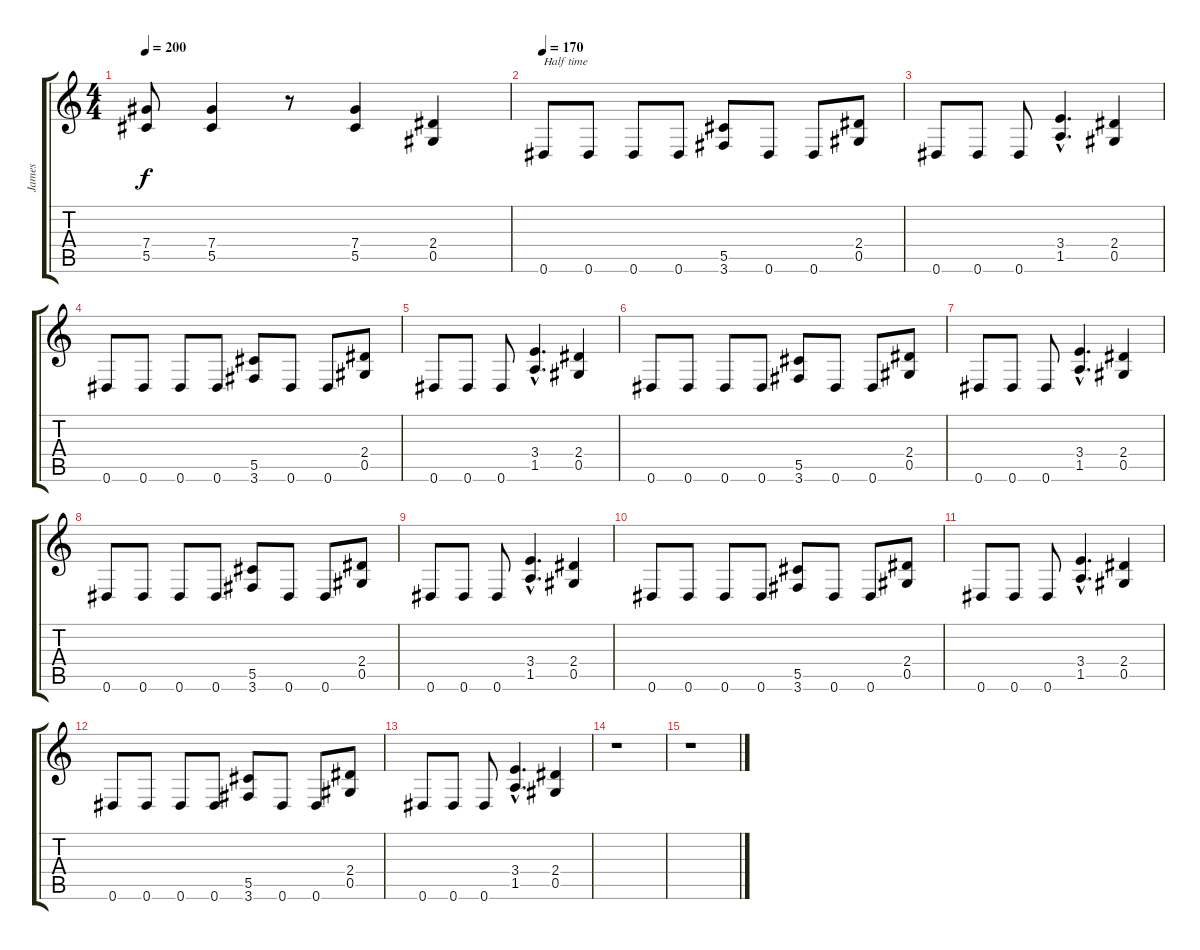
\track ("James" "James") {instrument distortionguitar}
\staff {score tabs}
\tuning (Eb4 Bb3 Gb3 Db3 Ab2 Eb2) {hide}
\ts (4 4)
\tempo 200
\clef g2
\ks c
(7.4 5.5).8{dy f} (7.4 5.5).4 r.8 (7.4 5.5).4 (2.4 0.5).4 |
\tempo 170
0.6.8{txt "Half time"} 0.6.8 0.6.8 0.6.8 (5.5 3.6).8 0.6.8 0.6.8 (2.4 0.5).8 |
0.6.8 0.6.8 0.6.8 (3.4{hac} 1.5{hac}).4{d} (2.4 0.5).4 |
0.6.8 0.6.8 0.6.8 0.6.8 (5.5 3.6).8 0.6.8 0.6.8 (2.4 0.5).8 |
0.6.8 0.6.8 0.6.8 (3.4{hac} 1.5{hac}).4{d} (2.4 0.5).4 |
0.6.8 0.6.8 0.6.8 0.6.8 (5.5 3.6).8 0.6.8 0.6.8 (2.4 0.5).8 |
0.6.8 0.6.8 0.6.8 (3.4{hac} 1.5{hac}).4{d} (2.4 0.5).4 |
0.6.8 0.6.8 0.6.8 0.6.8 (5.5 3.6).8 0.6.8 0.6.8 (2.4 0.5).8 |
0.6.8 0.6.8 0.6.8 (3.4{hac} 1.5{hac}).4{d} (2.4 0.5).4 |
0.6.8 0.6.8 0.6.8 0.6.8 (5.5 3.6).8 0.6.8 0.6.8 (2.4 0.5).8 |
0.6.8 0.6.8 0.6.8 (3.4{hac} 1.5{hac}).4{d} (2.4 0.5).4 |
0.6.8 0.6.8 0.6.8 0.6.8 (5.5 3.6).8 0.6.8 0.6.8 (2.4 0.5).8 |
0.6.8 0.6.8 0.6.8 (3.4{hac} 1.5{hac}).4{d} (2.4 0.5).4 |
r.1 |
r.1
